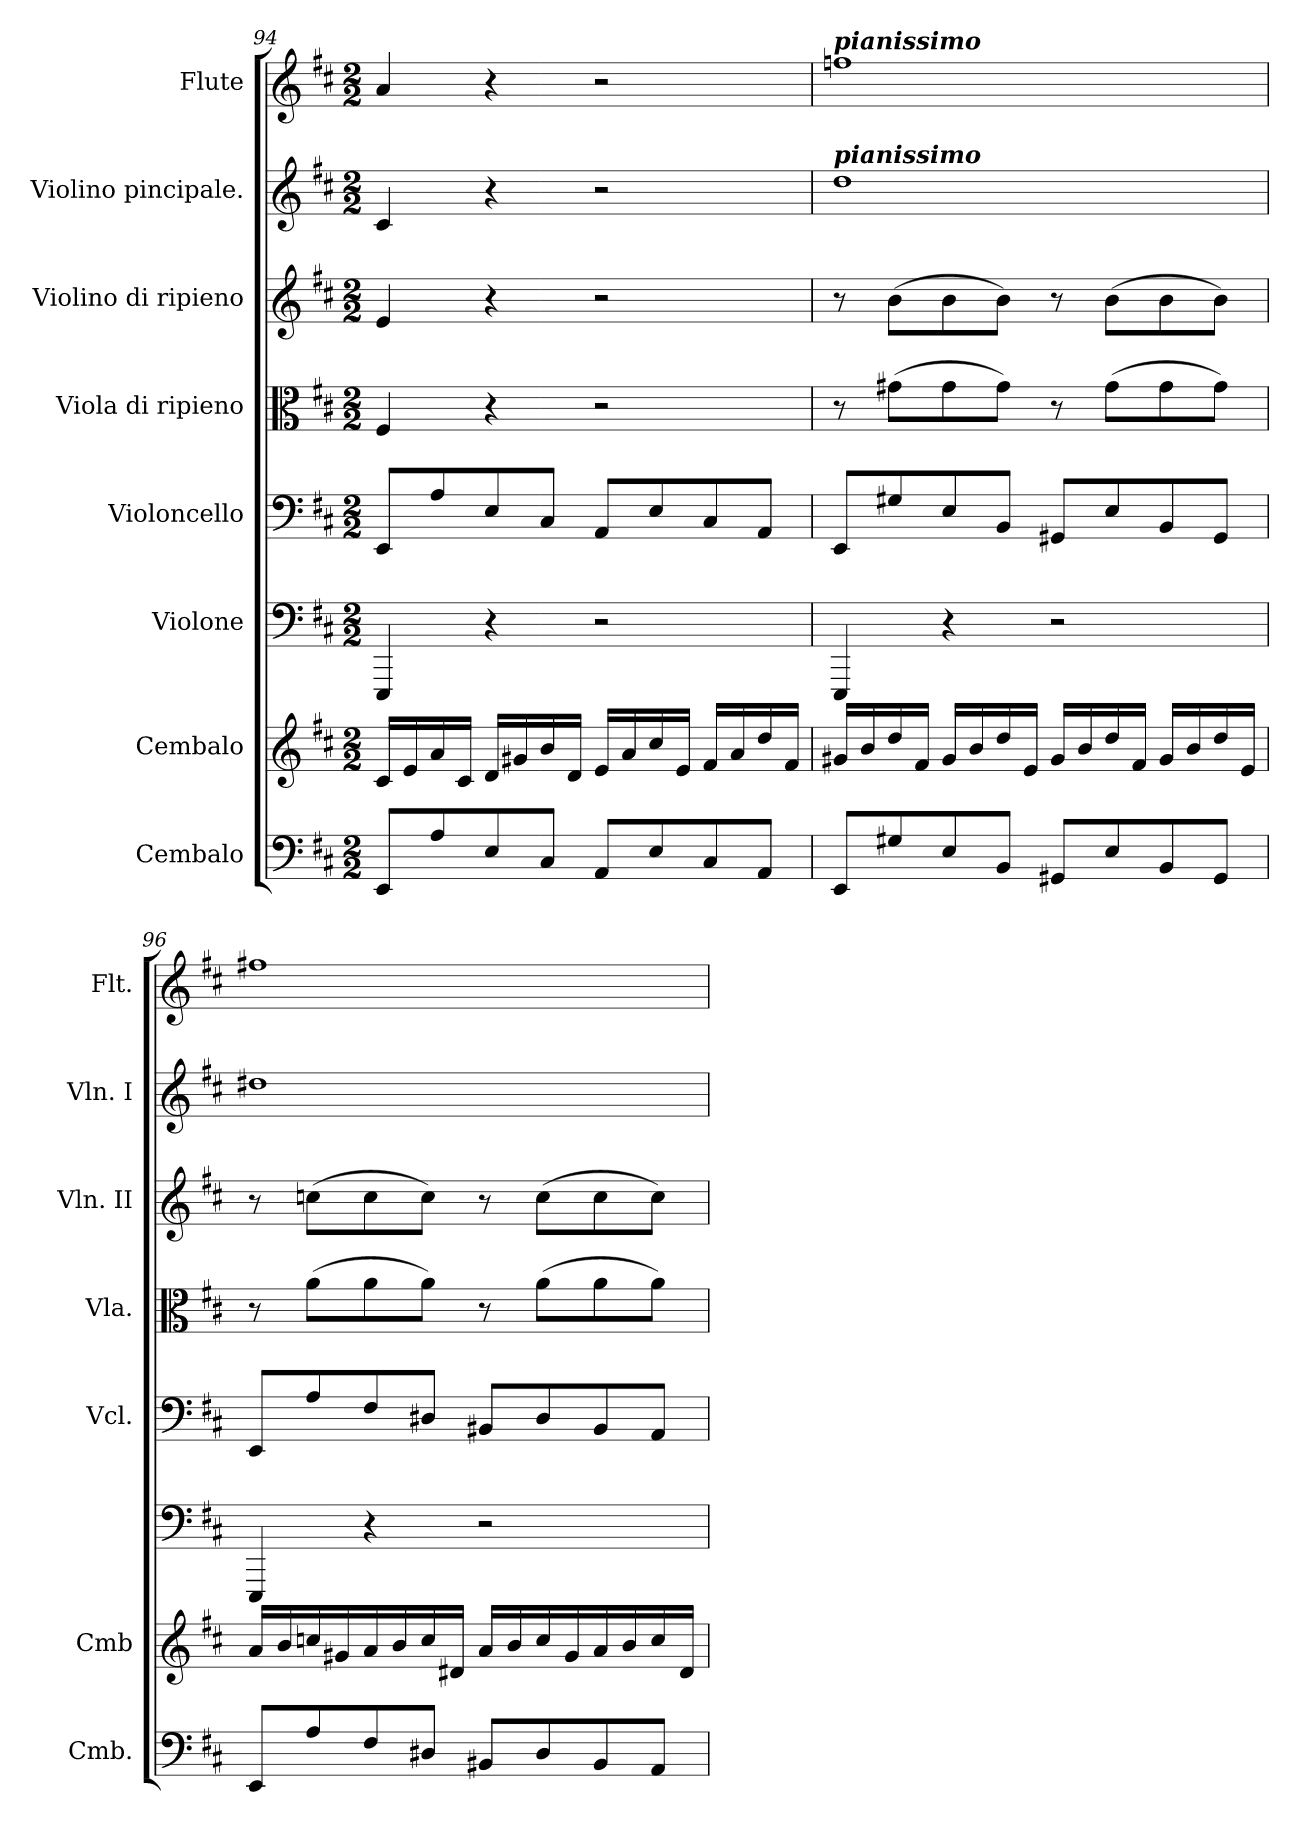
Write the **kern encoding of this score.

**kern	**kern	**kern	**kern	**kern	**kern	**kern	**kern
*part8	*part7	*part6	*part5	*part4	*part3	*part2	*part1
*staff8	*staff7	*staff6	*staff5	*staff4	*staff3	*staff2	*staff1
*I"Cembalo	*I"Cembalo	*I"Violone	*I"Violoncello	*I"Viola di ripieno	*I"Violino di ripieno	*I"Violino pincipale.	*I"Flute
*I'Cmb.	*I'Cmb	*	*I'Vcl.	*I'Vla.	*I'Vln. II	*I'Vln. I	*I'Flt.
!!LO:LB:g=z
*clefF4	*clefG2	*clefF4	*clefF4	*clefC3	*clefG2	*clefG2	*clefG2
*	*	*ITrd7c12	*	*	*	*	*
*k[f#c#]	*k[f#c#]	*k[f#c#]	*k[f#c#]	*k[f#c#]	*k[f#c#]	*k[f#c#]	*k[f#c#]
*D:	*D:	*D:	*D:	*D:	*D:	*D:	*D:
*M2/2	*M2/2	*M2/2	*M2/2	*M2/2	*M2/2	*M2/2	*M2/2
=94	=94	=94	=94	=94	=94	=94	=94
8EE/L	16c#/LL	4EEEE/	8EE/L	4F#/	4e/	4c#/	4a/
.	16e/	.	.	.	.	.	.
8A/	16a/	.	8A/	.	.	.	.
.	16c#/JJ	.	.	.	.	.	.
8E/	16d/LL	4r	8E/	4r	4r	4r	4r
.	16g#X/	.	.	.	.	.	.
8C#/J	16b/	.	8C#/J	.	.	.	.
.	16d/JJ	.	.	.	.	.	.
8AA/L	16e/LL	2r	8AA/L	2r	2r	2r	2r
.	16a/	.	.	.	.	.	.
8E/	16cc#/	.	8E/	.	.	.	.
.	16e/JJ	.	.	.	.	.	.
8C#/	16f#/LL	.	8C#/	.	.	.	.
.	16a/	.	.	.	.	.	.
8AA/J	16dd/	.	8AA/J	.	.	.	.
.	16f#/JJ	.	.	.	.	.	.
=95	=95	=95	=95	=95	=95	=95	=95
!	!	!	!	!	!	!	!LO:TX:a:Bi:t=pianissimo
!	!	!	!	!	!	!LO:TX:a:Bi:t=pianissimo	!
8EE/L	16g#X/LL	4EEEE/	8EE/L	8r	8r	1dd	1ffn
.	16b/	.	.	.	.	.	.
8G#X/	16dd/	.	8G#X/	(>8g#X\L	(>8b\L	.	.
.	16f#/JJ	.	.	.	.	.	.
8E/	16g#/LL	4r	8E/	8g#\	8b\	.	.
.	16b/	.	.	.	.	.	.
8BB/J	16dd/	.	8BB/J	8g#\J)	8b\J)	.	.
.	16e/JJ	.	.	.	.	.	.
8GG#X/L	16g#/LL	2r	8GG#X/L	8r	8r	.	.
.	16b/	.	.	.	.	.	.
8E/	16dd/	.	8E/	(>8g#\L	(>8b\L	.	.
.	16f#/JJ	.	.	.	.	.	.
8BB/	16g#/LL	.	8BB/	8g#\	8b\	.	.
.	16b/	.	.	.	.	.	.
8GG#/J	16dd/	.	8GG#/J	8g#\J)	8b\J)	.	.
.	16e/JJ	.	.	.	.	.	.
=96	=96	=96	=96	=96	=96	=96	=96
8EE/L	16a/LL	4EEEE/	8EE/L	8r	8r	1dd#X	1ff#X
.	16b/	.	.	.	.	.	.
8A/	16ccn/	.	8A/	(>8a\L	(>8ccn\L	.	.
.	16g#X/	.	.	.	.	.	.
8F#/	16a/	4r	8F#/	8a\	8cc\	.	.
.	16b/	.	.	.	.	.	.
8D#X/J	16cc/	.	8D#X/J	8a\J)	8cc\J)	.	.
.	16d#X/JJ	.	.	.	.	.	.
8BB#X/L	16a/LL	2r	8BB#X/L	8r	8r	.	.
.	16b/	.	.	.	.	.	.
8D#/	16cc/	.	8D#/	(>8a\L	(>8cc\L	.	.
.	16g#/	.	.	.	.	.	.
8BB#/	16a/	.	8BB#/	8a\	8cc\	.	.
.	16b/	.	.	.	.	.	.
8AA/J	16cc/	.	8AA/J	8a\J)	8cc\J)	.	.
.	16d#/JJ	.	.	.	.	.	.
=	=	=	=	=	=	=	=
*-	*-	*-	*-	*-	*-	*-	*-
